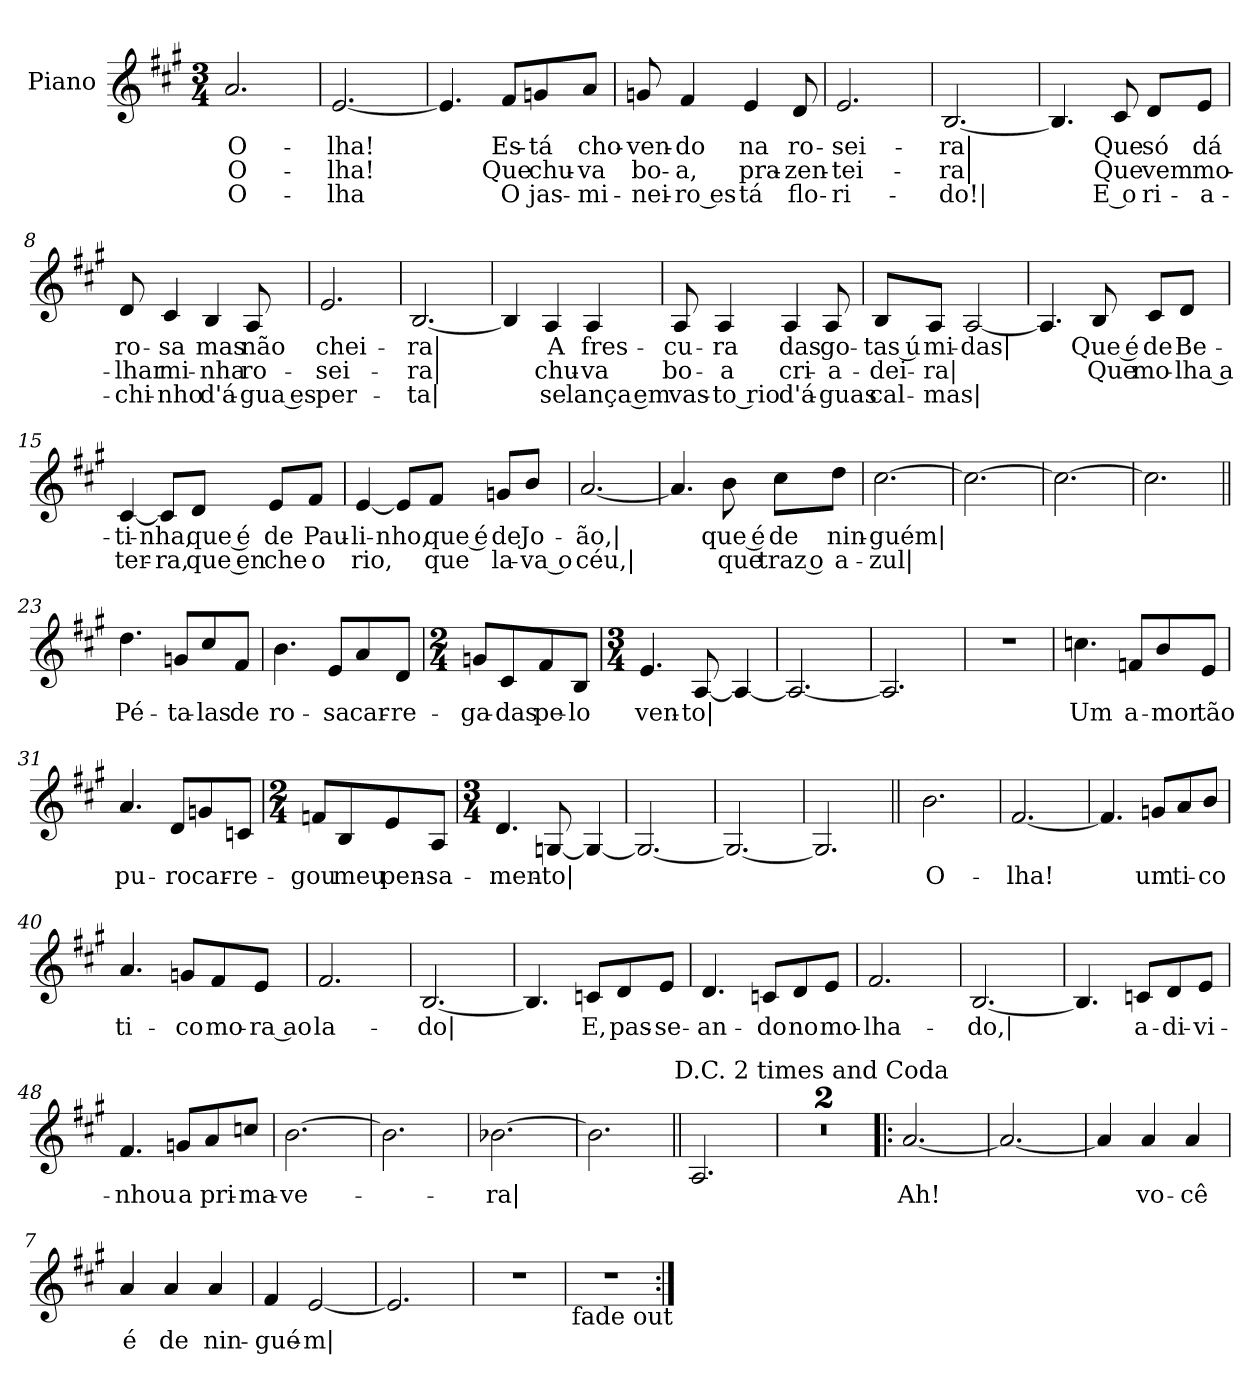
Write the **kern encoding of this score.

**kern	**text	**text	**text
*part1	*part1	*part1	*part1
*staff1	*staff1	*staff1	*staff1
*I"Piano	*	*	*
*I'Pno.	*	*	*
*clefG2	*	*	*
*k[f#c#g#]	*	*	*
*M3/4	*	*	*
=1	=1	=1	=1
!	!LO:LY:b	!LO:LY:b	!LO:LY:b
2.a/	O-	O-	O-
=2	=2	=2	=2
!	!LO:LY:b	!LO:LY:b	!LO:LY:b
[2.e/	-lha!	-lha!	-lha
=3	=3	=3	=3
4.e/]	.	.	.
!	!LO:LY:b	!LO:LY:b	!LO:LY:b
8f#/L	Es-	Que	O
!	!LO:LY:b	!LO:LY:b	!LO:LY:b
8gn/	-tá	chu-	jas-
!	!LO:LY:b	!LO:LY:b	!LO:LY:b
8a/J	cho-	-va	-mi-
=4	=4	=4	=4
!	!LO:LY:b	!LO:LY:b	!LO:LY:b
8gn/	-ven-	bo-	-nei-
!	!LO:LY:b	!LO:LY:b	!LO:LY:b
4f#/	-do	-a,	ro es
!	!LO:LY:b	!LO:LY:b	!LO:LY:b
4e/	na	pra-	-tá
!	!LO:LY:b	!LO:LY:b	!LO:LY:b
8d/	ro-	-zen-	flo-
=5	=5	=5	=5
!	!LO:LY:b	!LO:LY:b	!LO:LY:b
2.e/	-sei-	-tei-	-ri-
=6	=6	=6	=6
!	!LO:LY:b	!LO:LY:b	!LO:LY:b
[2.B/	-ra|	-ra|	-do!|
!!LO:LB:g=z
=7	=7	=7	=7
4.B/]	.	.	.
!	!LO:LY:b	!LO:LY:b	!LO:LY:b
8c#/	Que	Que	E o
!	!LO:LY:b	!LO:LY:b	!LO:LY:b
8d/L	só	vem	ri-
!	!LO:LY:b	!LO:LY:b	!LO:LY:b
8e/J	dá	mo-	-a-
=8	=8	=8	=8
!	!LO:LY:b	!LO:LY:b	!LO:LY:b
8d/	ro-	-lhar	-chi-
!	!LO:LY:b	!LO:LY:b	!LO:LY:b
4c#/	-sa	mi-	-nho
!	!LO:LY:b	!LO:LY:b	!LO:LY:b
4B/	mas	-nha	d'á-
!	!LO:LY:b	!LO:LY:b	!LO:LY:b
8A/	não	ro-	gua es
=9	=9	=9	=9
!	!LO:LY:b	!LO:LY:b	!LO:LY:b
2.e/	chei-	-sei-	-per-
=10	=10	=10	=10
!	!LO:LY:b	!LO:LY:b	!LO:LY:b
[2.B/	-ra|	-ra|	-ta|
=11	=11	=11	=11
4B/]	.	.	.
!	!LO:LY:b	!LO:LY:b	!LO:LY:b
4A/	A	chu-	se
!	!LO:LY:b	!LO:LY:b	!LO:LY:b
4A/	fres-	-va	lança em
=12	=12	=12	=12
!	!LO:LY:b	!LO:LY:b	!LO:LY:b
8A/	-cu-	bo-	vas-
!	!LO:LY:b	!LO:LY:b	!LO:LY:b
4A/	-ra	-a	-to rio
!	!LO:LY:b	!LO:LY:b	!LO:LY:b
4A/	das	cri-	d'á-
!	!LO:LY:b	!LO:LY:b	!LO:LY:b
8A/	go-	-a-	-guas
!!LO:LB:g=z
=13	=13	=13	=13
!	!LO:LY:b	!LO:LY:b	!LO:LY:b
8B/L	tas ú	-dei-	cal-
!	!LO:LY:b	!LO:LY:b	!LO:LY:b
8A/J	-mi-	-ra|	-mas|
!	!LO:LY:b	!	!
[2A/	-das|	.	.
=14	=14	=14	=14
4.A/]	.	.	.
!	!LO:LY:b	!LO:LY:b	!
8B/	Que é	Que	.
!	!LO:LY:b	!LO:LY:b	!
8c#/L	de	mo-	.
!	!LO:LY:b	!LO:LY:b	!
8d/J	Be-	lha a	.
=15	=15	=15	=15
!	!LO:LY:b	!LO:LY:b	!
[4c#/	-ti-	ter-	.
!	!LO:LY:b	!LO:LY:b	!
8c#/L]	-nha,	-ra,	.
!	!LO:LY:b	!LO:LY:b	!
8d/J	que é	que en	.
!	!LO:LY:b	!LO:LY:b	!
8e/L	de	-che	.
!	!LO:LY:b	!LO:LY:b	!
8f#/J	Pau-	o	.
=16	=16	=16	=16
!	!LO:LY:b	!LO:LY:b	!
[4e/	-li-	rio,	.
!	!LO:LY:b	!	!
8e/L]	-nho,	.	.
!	!LO:LY:b	!LO:LY:b	!
8f#/J	que é	que	.
!	!LO:LY:b	!LO:LY:b	!
8gn/L	de	la-	.
!	!LO:LY:b	!LO:LY:b	!
8b/J	Jo-	va o	.
=17	=17	=17	=17
!	!LO:LY:b	!LO:LY:b	!
[2.a/	-ão,|	céu,|	.
!!LO:LB:g=z
=18	=18	=18	=18
4.a/]	.	.	.
!	!LO:LY:b	!LO:LY:b	!
8b\	que é	que	.
!	!LO:LY:b	!LO:LY:b	!
8cc#\L	de	traz o	.
!	!LO:LY:b	!LO:LY:b	!
8dd\J	nin-	a-	.
=19	=19	=19	=19
!	!LO:LY:b	!LO:LY:b	!
[2.cc#\	-guém|	-zul|	.
=20	=20	=20	=20
2.cc#\_	.	.	.
=21	=21	=21	=21
2.cc#\_	.	.	.
=22	=22	=22	=22
2.cc#\]	.	.	.
!!LO:LB:g=z
=23||	=23||	=23||	=23||
!	!LO:LY:b	!	!
4.dd\	Pé-	.	.
!	!LO:LY:b	!	!
8gn/L	-ta-	.	.
!	!LO:LY:b	!	!
8cc#/	-las	.	.
!	!LO:LY:b	!	!
8f#/J	de	.	.
=24	=24	=24	=24
!	!LO:LY:b	!	!
4.b\	ro-	.	.
!	!LO:LY:b	!	!
8e/L	-sa	.	.
!	!LO:LY:b	!	!
8a/	car-	.	.
!	!LO:LY:b	!	!
8d/J	-re-	.	.
=25	=25	=25	=25
*M2/4	*	*	*
!	!LO:LY:b	!	!
8gn/L	-ga-	.	.
!	!LO:LY:b	!	!
8c#/	-das	.	.
!	!LO:LY:b	!	!
8f#/	pe-	.	.
!	!LO:LY:b	!	!
8B/J	-lo	.	.
=26	=26	=26	=26
*M3/4	*	*	*
!	!LO:LY:b	!	!
4.e/	ven-	.	.
!	!LO:LY:b	!	!
[8A/	-to|	.	.
4A/_	.	.	.
=27	=27	=27	=27
2.A/_	.	.	.
=28	=28	=28	=28
2.A/]	.	.	.
=29	=29	=29	=29
2.r	.	.	.
!!LO:PB:g=z
=30	=30	=30	=30
!	!LO:LY:b	!	!
4.ccn\	Um	.	.
!	!LO:LY:b	!	!
8fn/L	a-	.	.
!	!LO:LY:b	!	!
8b/	-mor	.	.
!	!LO:LY:b	!	!
8e/J	tão	.	.
=31	=31	=31	=31
!	!LO:LY:b	!	!
4.a/	pu-	.	.
!	!LO:LY:b	!	!
8d/L	-ro	.	.
!	!LO:LY:b	!	!
8gn/	car-	.	.
!	!LO:LY:b	!	!
8cn/J	-re-	.	.
=32	=32	=32	=32
*M2/4	*	*	*
!	!LO:LY:b	!	!
8fn/L	-gou	.	.
!	!LO:LY:b	!	!
8B/	meu	.	.
!	!LO:LY:b	!	!
8e/	pen-	.	.
!	!LO:LY:b	!	!
8A/J	-sa-	.	.
=33	=33	=33	=33
*M3/4	*	*	*
!	!LO:LY:b	!	!
4.d/	-men-	.	.
!	!LO:LY:b	!	!
[8Gn/	-to|	.	.
4G/_	.	.	.
=34	=34	=34	=34
2.G/_	.	.	.
=35	=35	=35	=35
2.G/_	.	.	.
=36	=36	=36	=36
2.G/]	.	.	.
!!LO:LB:g=z
=37||	=37||	=37||	=37||
!	!LO:LY:b	!	!
2.b\	O-	.	.
=38	=38	=38	=38
!	!LO:LY:b	!	!
[2.f#/	-lha!	.	.
=39	=39	=39	=39
4.f#/]	.	.	.
!	!LO:LY:b	!	!
8gn/L	um	.	.
!	!LO:LY:b	!	!
8a/	ti-	.	.
!	!LO:LY:b	!	!
8b/J	co	.	.
=40	=40	=40	=40
!	!LO:LY:b	!	!
4.a/	-ti-	.	.
!	!LO:LY:b	!	!
8gn/L	-co	.	.
!	!LO:LY:b	!	!
8f#/	mo-	.	.
!	!LO:LY:b	!	!
8e/J	ra ao	.	.
=41	=41	=41	=41
!	!LO:LY:b	!	!
2.f#/	la-	.	.
=42	=42	=42	=42
!	!LO:LY:b	!	!
[2.B/	-do|	.	.
!!LO:LB:g=z
=43	=43	=43	=43
4.B/]	.	.	.
!	!LO:LY:b	!	!
8cn/L	E,	.	.
!	!LO:LY:b	!	!
8d/	pas-	.	.
!	!LO:LY:b	!	!
8e/J	-se-	.	.
=44	=44	=44	=44
!	!LO:LY:b	!	!
4.d/	-an-	.	.
!	!LO:LY:b	!	!
8cn/L	-do	.	.
!	!LO:LY:b	!	!
8d/	no	.	.
!	!LO:LY:b	!	!
8e/J	mo-	.	.
=45	=45	=45	=45
!	!LO:LY:b	!	!
2.f#/	-lha-	.	.
=46	=46	=46	=46
!	!LO:LY:b	!	!
[2.B/	-do,|	.	.
!!LO:LB:g=z
=47	=47	=47	=47
4.B/]	.	.	.
!	!LO:LY:b	!	!
8cn/L	a-	.	.
!	!LO:LY:b	!	!
8d/	-di-	.	.
!	!LO:LY:b	!	!
8e/J	-vi-	.	.
=48	=48	=48	=48
!	!LO:LY:b	!	!
4.f#/	-nhou	.	.
!	!LO:LY:b	!	!
8gn/L	a	.	.
!	!LO:LY:b	!	!
8a/	pri-	.	.
!	!LO:LY:b	!	!
8ccn/J	-ma-	.	.
=49	=49	=49	=49
!	!LO:LY:b	!	!
[2.b\	-ve-	.	.
=50	=50	=50	=50
2.b\]	.	.	.
=51	=51	=51	=51
!	!LO:LY:b	!	!
[2.b-X\	-ra|	.	.
=52	=52	=52	=52
2.b-\]	.	.	.
!LO:TX:a:t=D.C. 2 times and Coda	!	!	!
!!LO:LB:g=z
=1||	=1||	=1||	=1||
2.A/	.	.	.
=2	=2	=2	=2
2.r	.	.	.
=3	=3	=3	=3
2.r	.	.	.
=4!|:	=4!|:	=4!|:	=4!|:
!	!LO:LY:b	!	!
[2.a/	Ah!	.	.
=5	=5	=5	=5
2.a/_	.	.	.
=6	=6	=6	=6
4a/]	.	.	.
!	!LO:LY:b	!	!
4a/	vo-	.	.
!	!LO:LY:b	!	!
4a/	-cê	.	.
!!LO:LB:g=z
=7	=7	=7	=7
!	!LO:LY:b	!	!
4a/	é	.	.
!	!LO:LY:b	!	!
4a/	de	.	.
!	!LO:LY:b	!	!
4a/	nin-	.	.
=8	=8	=8	=8
!	!LO:LY:b	!	!
4f#/	-gué-	.	.
!	!LO:LY:b	!	!
[2e/	-m|	.	.
=9	=9	=9	=9
2.e/]	.	.	.
=10	=10	=10	=10
2.r	.	.	.
=11	=11	=11	=11
!LO:TX:b:t=fade out	!	!	!
2.r	.	.	.
=:|!	=:|!	=:|!	=:|!
*-	*-	*-	*-
